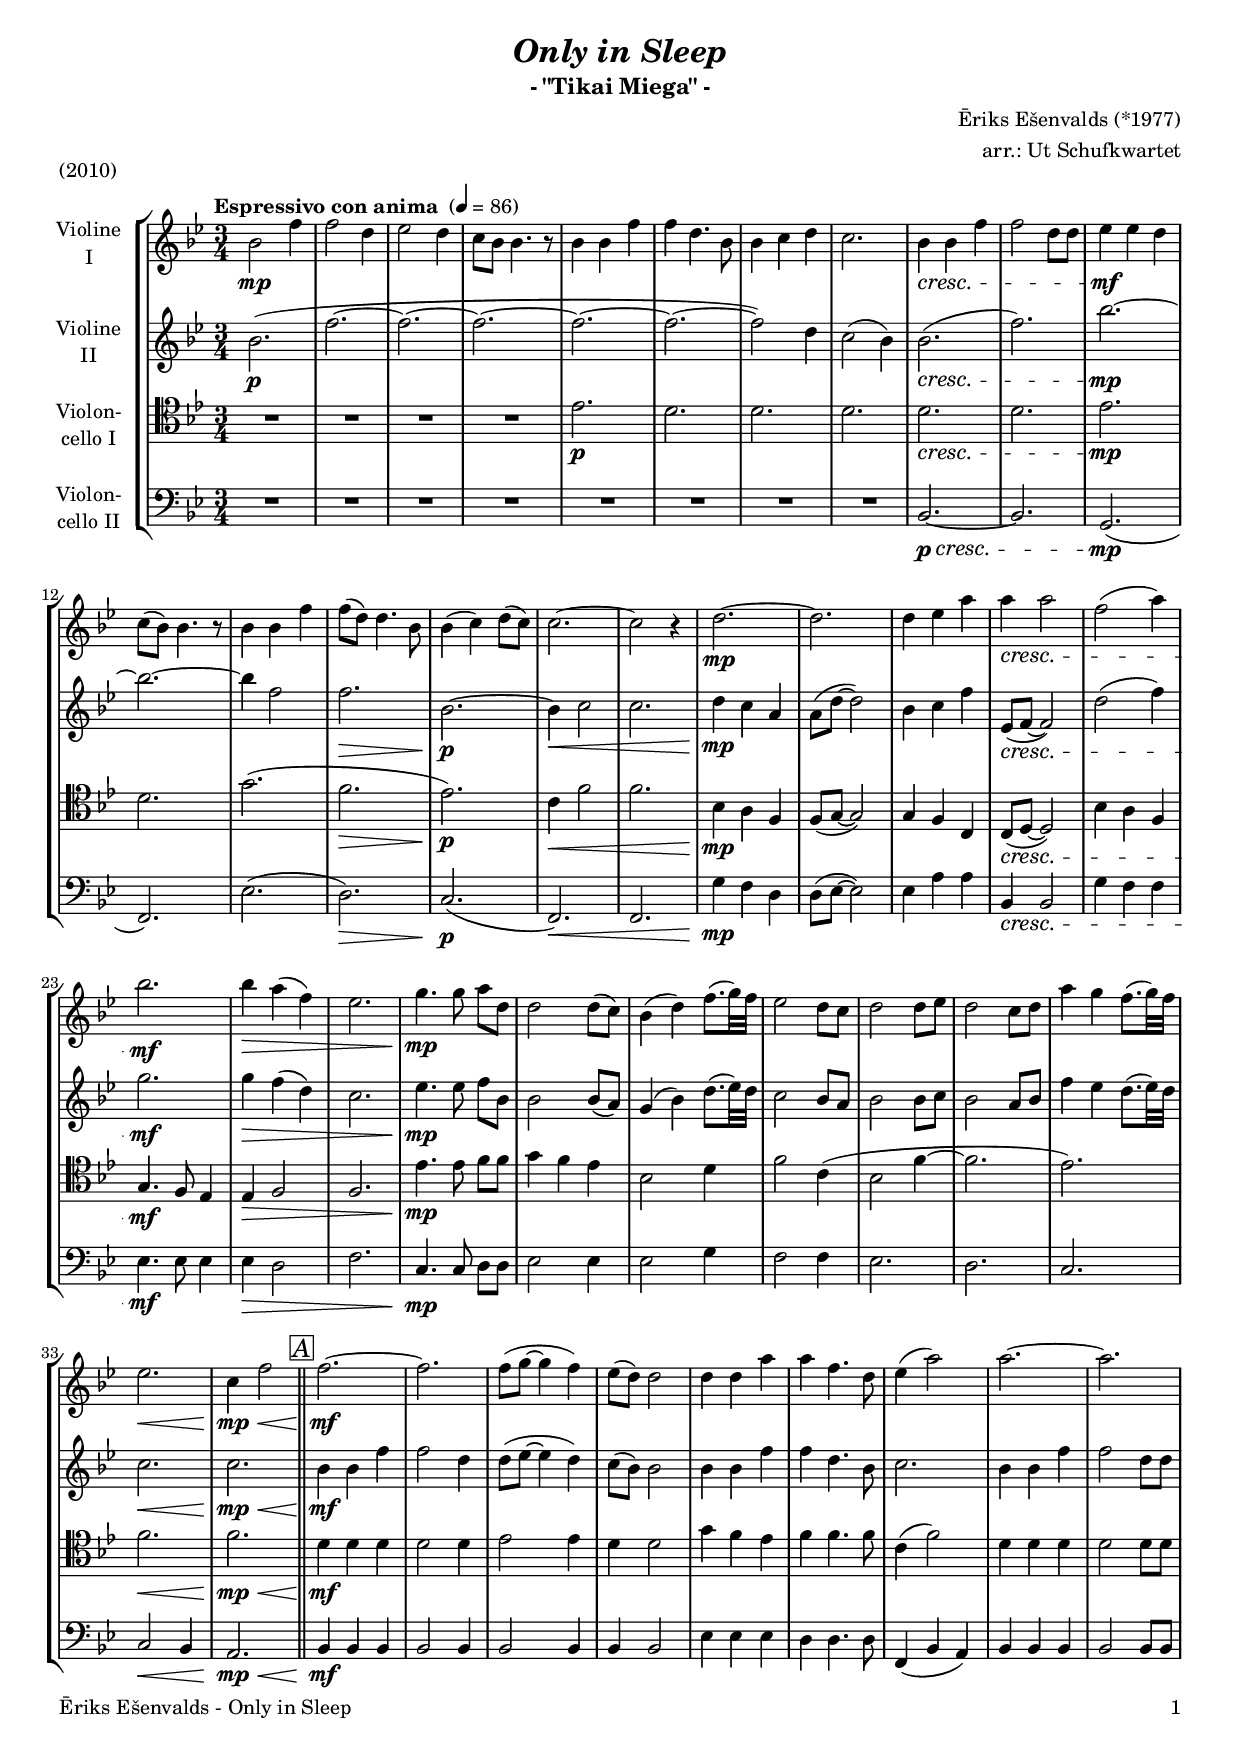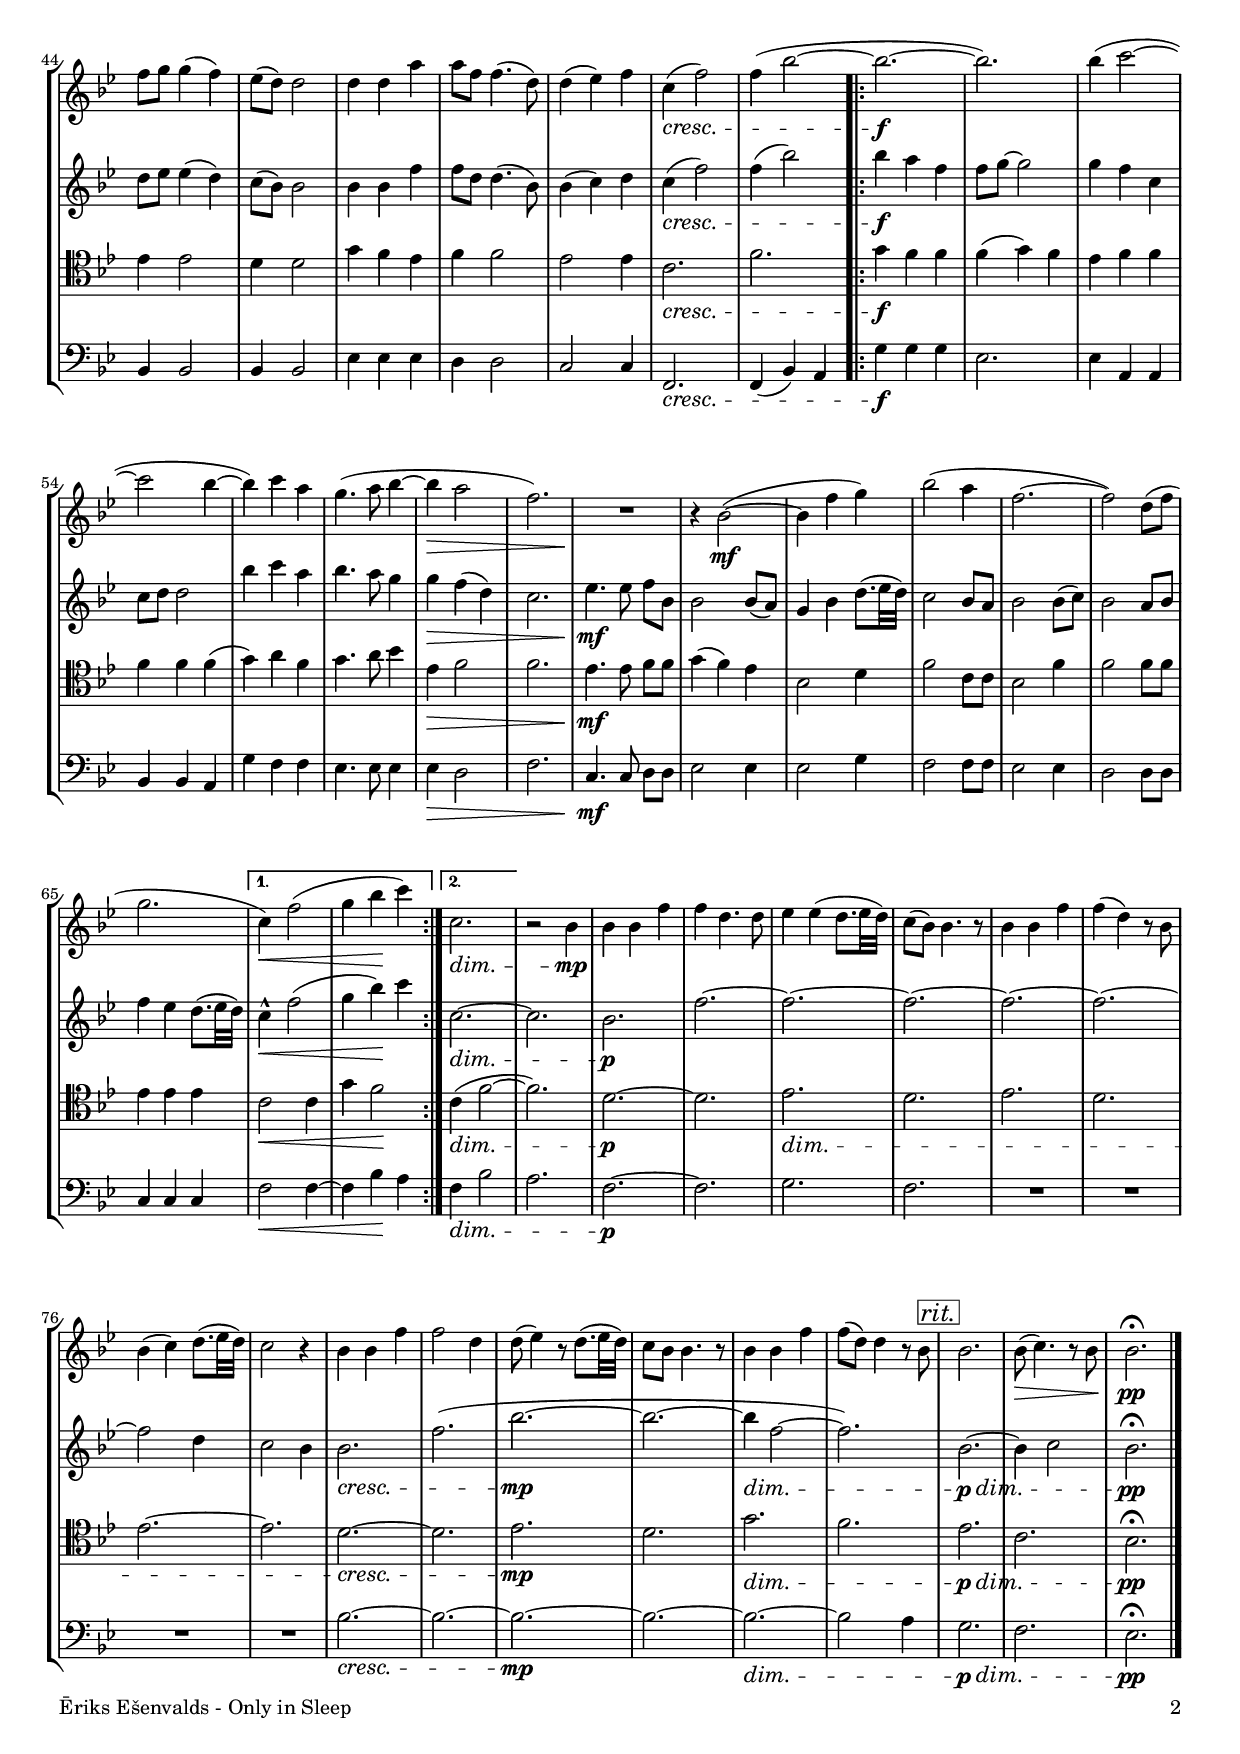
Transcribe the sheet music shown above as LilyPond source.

\version "2.22.0"
\include "deutsch.ly"
  
#(set-global-staff-size 17.5)

\header {
  title     = \markup \bold \italic "Only in Sleep"
  subtitle  = "- \"Tikai Miega\" -"
  composer  = "Ēriks Ešenvalds (*1977)"
  arranger  = "arr.: Ut Schufkwartet"
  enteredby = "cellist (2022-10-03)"
  piece     = "(2010)"
}

voiceconsts = {
  \key ges \major
  \time 3/4
  \clef "treble"
  \numericTimeSignature
  \compressEmptyMeasures
  % Set default beaming for all staves
  \set Timing.beamExceptions = #'()
  \set Timing.baseMoment     = #(ly:make-moment 1 4)
  \set Timing.beatStructure  = #'(1 1 1)
  \tempo "Espressivo con anima " 4=86
}

mivl = "violin"
miba = "cello"

boxa = { \bar "||" \mark \markup \box \italic "A" }
boxb = { \bar "||" \mark \markup \box \italic "B" }
boxc = { \bar "||" \mark \markup \box \italic "C" }
boxd = { \bar "||" \mark \markup \box \italic "D" \key f \minor }
boxe = { \bar "||" \mark \markup \box \italic "E" }

atem = \mark \markup \box \italic "a tempo"
rit  = \mark \markup \box \italic "rit."

va = \relative c'' {
  \voiceconsts
  
  ges2\mp des'4
  des2 b4
  ces2 b4
  as8 ges ges4. r8
  ges4 ges des'
  des b4. ges8
  ges4 as b
  as2.
  ges4\cresc ges des'
  des2 b8 b

  ces4\mf ces b
  as8( ges) ges4. r8
  ges4 ges des'
  des8( b) b4. ges8
  ges4( as) b8( as)
  as2.~
  as2 r4
  b2.~\mp
  b
  b4 ces f

  f\cresc f2
  des( f4)
  ges2.\!\mf
  ges4\> f( des)
  ces2.
  es4.\mp es8 f b,
  b2 b8( as)
  ges4( b) des8.( es32) des
  ces2 b8 as

  b2 b8 ces
  b2 as8 b
  f'4 es des8.( es32) des
  ces2.\<
  as4\!\mp\< des2 \boxa
  des2.~\!\mf
  des
  des8( es~ es4 des)
  ces8( b) b2
  b4 b f'

  f des4. b8
  ces4( f2)
  f2.~
  f
  des8 es es4( des)
  ces8( b) b2
  b4 b f'
  f8 des des4.( b8)
  b4( ces) des

  as(\cresc des2)
  des4( ges2~
  \repeat volta 2 {
    ges2.~\f
    ges)
    ges4( as2~
    as ges4~
    ges) as f
    es4.( f8 ges4~
    ges\> f2

    des2.)
    R\!
    r4 ges,2(~\mf
    ges4 des' es)
    ges2( f4
    des2.~
    des2) b8( des
    es2.
  }
  \alternative {
    { as,4)\< des2( | es4 ges\! as) }
    { as,2.\dim }
  }
  r2 ges4\mp
  ges ges des'
  des b4. b8
  ces4 ces( b8. ces32 b)
  as8( ges) ges4. r8
  ges4 ges des'

  des( b) r8 ges
  ges4( as) b8.( ces32 b)
  as2 r4
  ges ges des'
  des2 b4
  b8( ces4) r8 b8.( ces32 b)
  as8 ges ges4. r8
  ges4 ges des'

  des8( b) b4 r8 ges \rit
  ges2.
  ges8(\> as4.) r8 ges
  ges2.\fermata\!\pp \bar "|."
}

vb = \relative c'' {
  \voiceconsts

  ges2.(\p
  des'~
  des~
  des~
  des~
  des~
  des2) b4
  as2( ges4)
  ges2.(\cresc
  des')

  ges~\mp
  ges~
  ges4 des2
  des2.\>
  ges,~\!\p
  ges4\< as2
  as2.
  b4\!\mp as f
  f8( b~ b2)
  ges4 as des

  ces,8(\cresc des~ des2)
  b'( des4)
  es2.\mf
  es4\> des( b)
  as2.
  ces4.\!\mp ces8 des ges,
  ges2 ges8( f)
  es4( ges) b8.( ces32) b
  as2 ges8 f

  ges2 ges8 as
  ges2 f8 ges
  des'4 ces b8.( ces32) b
  as2.\<
  as\!\mp\< \boxa
  ges4\!\mf ges des'
  des2 b4
  b8( ces~ ces4 b)
  as8( ges) ges2
  ges4 ges des'

  des b4. ges8
  as2.
  ges4 ges des'
  des2 b8 b
  b8 ces ces4( b)
  as8( ges) ges2
  ges4 ges des'
  des8 b b4.( ges8)
  ges4( as) b

  as(\cresc des2)
  des4( ges2)
  \repeat volta 2 {
    ges4\f f des
    des8 es~ es2
    es4 des as
    as8 b b2
    ges'4 as f
    ges4. f8 es4
    es\> des( b)

    as2.
    ces4.\!\mf ces8 des ges,
    ges2 ges8( f)
    es4 ges b8.( ces32 b)
    as2 ges8 f
    ges2 ges8( as)
    ges2 f8 ges
    des'4 ces b8.( ces32 b)
  }
  \alternative {
    { as4-^\< des2( | es4 ges)\! as }
    { as,2.~\dim }
  }
  as ges\p
  des'~
  des~
  des~
  des~
  
  des~
  des2 b4
  as2 ges4
  ges2.\cresc
  des'(
  ges2.~\mp
  ges~
  ges4\dim des2~

  des2.) \rit
  ges,~\p\dim
  ges4 as2
  ges2.\fermata\pp \bar "|."
}

vc = \relative c' {
  \voiceconsts
  \clef "tenor"
  
  R2.*4
  ces2.\p
  b
  b
  b
  b\cresc
  b

  ces\mp
  b
  es(
  des\>
  ces)\!\p
  as4\< des2
  des2.
  ges,4\!\mp f des
  des8( es~ es2)
  es4 des as

  as8(\cresc b~ b2)
  ges'4 f des
  es4.\mf des8 ces4
  ces\> des2
  des2.
  ces'4.\!\mp ces8 des des
  es4 des ces
  ges2 b4
  des2 as4(

  ges2 des'4~
  des2.
  ces)
  des\<
  des\!\mp\< \boxa
  b4\!\mf b b
  b2 b4
  ces2 ces4
  b b2
  es4 des ces

  des des4. des8
  as4( des2)
  b4 b b
  b2 b8 b
  ces4 ces2
  b4 b2
  es4 des ces
  des des2
  ces ces4

  as2.\cresc
  des
  \repeat volta 2 {
    es4\f des des
    des( es) des
    ces des des
    des des des(
    es) f des
    es4. f8 ges4
    ces,\> des2

    des2.
    ces4.\!\mf ces8 des des
    es4( des) ces
    ges2 b4
    des2 as8 as
    ges2 des'4
    des2 des8 des
    ces4 ces ces
  }
  \alternative {
    { as2\< as4 | es' des2\! }
    { as4(\dim des2~ }
  }
  des2.)
  b~\p
  b
  ces\dim
  b
  ces

  b
  ces~
  ces
  b~\cresc
  b
  ces\mp
  b
  es\dim

  des
  ces\p\dim
  as
  ges\fermata\pp \bar "|."
}

vd = \relative c {
  \voiceconsts
  \clef "bass"
  
  R2.*8
  ges2.~\p\cresc
  ges

  es(\!\mp
  des)
  ces'(
  b)\>
  as(\!\p
  des,)\<
  des
  es'4\!\mp des b
  b8( ces~ ces2)
  ces4 f f

  ges,\cresc ges2
  es'4 des des
  ces4.\mf ces8 ces4
  ces\> b2
  des2.
  as4.\!\mp as8 b b
  ces2 ces4
  ces2 es4
  des2 des4

  ces2.
  b
  as
  as2\< ges4
  f2.\!\mp\< \boxa
  ges4\!\mf ges ges
  ges2 ges4
  ges2 ges4
  ges ges2
  ces4 ces ces

  b b4. b8
  des,4( ges f)
  ges ges ges
  ges2 ges8 ges
  ges4 ges2
  ges4 ges2
  ces4 ces ces
  b b2
  as as4

  des,2.\cresc
  des4( ges) f
  \repeat volta 2 {
    es'\f es es
    ces2.
    ces4 f, f
    ges ges f
    es' des des
    ces4.  ces8 ces4
    ces\> b2

    des2.
    as4.\mf as8 b b
    ces2 ces4
    ces2 es4
    des2 des8 des
    ces2 ces4
    b2 b8 b
    as4 as as
  }
  \alternative {
    { des2\< des4~ | des ges\! f }
    { des\dim ges2 }
  }
  f2.
  des~\p
  des
  es
  des
  
  R2.*4
  ges2.~\cresc
  ges~
  ges~\mp
  ges~
  ges~\dim

  ges2 f4 \rit
  es2.\p\dim
  des
  ces\fermata\pp \bar "|."
}


music = \new StaffGroup <<
      \new Staff {
	\set Staff.midiInstrument = \mivl
	\set Staff.instrumentName = \markup \center-column { "Violine" "I" }
	\transpose ges b { \va }
      }

      \new Staff {
	\set Staff.midiInstrument = \mivl
	\set Staff.instrumentName = \markup \center-column { "Violine" "II" }
	\transpose ges b { \vb }
      }

      \new Staff {
	\set Staff.midiInstrument = \miba
	\set Staff.instrumentName = \markup \center-column { "Violon-" "cello I" }
	\transpose ges b { \vc }
      }

      \new Staff {
	\set Staff.midiInstrument = \miba
	\set Staff.instrumentName = \markup \center-column { "Violon-" "cello II" }
	\transpose ges b { \vd }
      }
>>

\book {
   \paper {
    print-page-number = ##t
    print-first-page-number = ##t
    ragged-last-bottom = ##f
    oddHeaderMarkup = \markup \null
    evenHeaderMarkup = \markup \null
    oddFooterMarkup = \markup {
      \fill-line {
        \on-the-fly #print-page-number-check-first
        "Ēriks Ešenvalds - Only in Sleep" \fromproperty #'page:page-number-string
      }
    }
    evenFooterMarkup = \oddFooterMarkup
  } \score {
    \music
    \layout {}
  }

  \score {
    \unfoldRepeats \music

    \midi {
      \context {
        \Score
      }
    }
  }
}